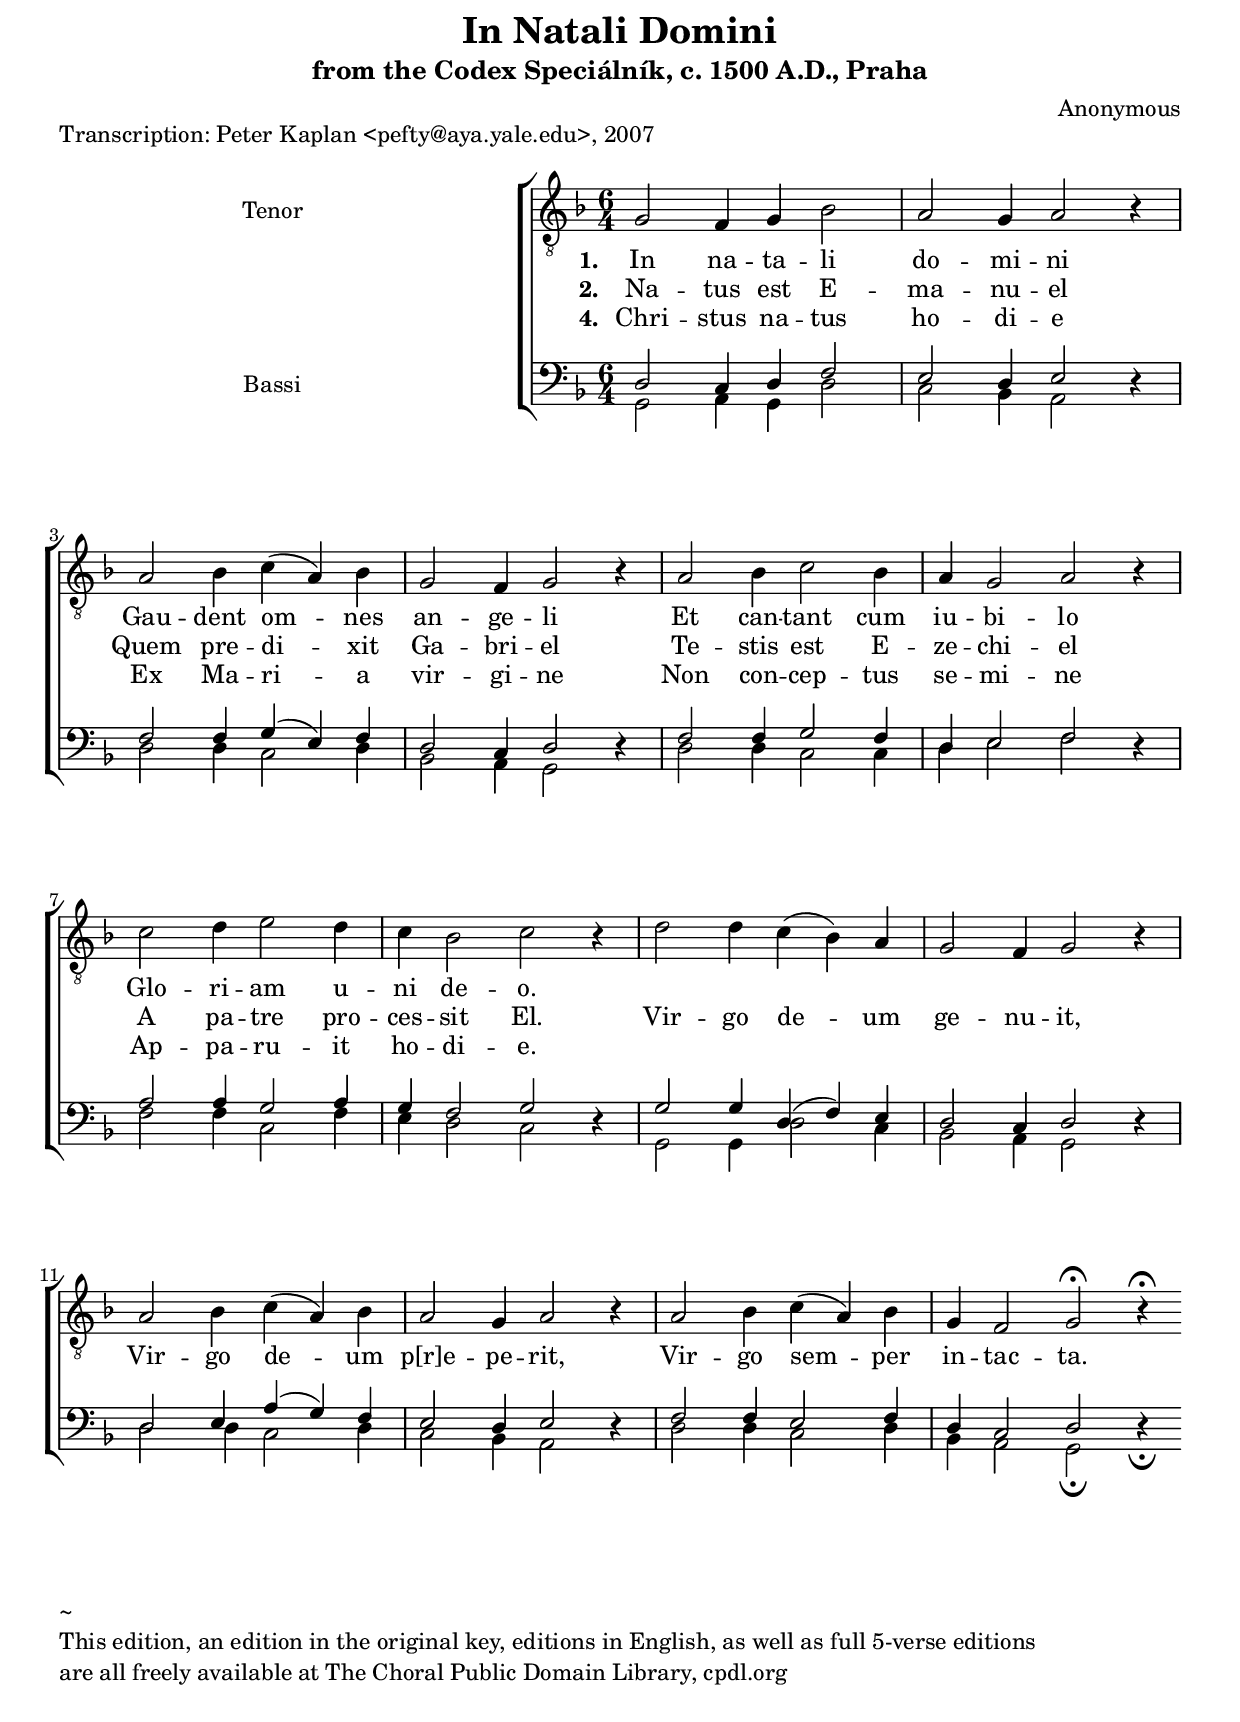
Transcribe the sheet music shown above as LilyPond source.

     \version "2.10.10"
\paper {
  between-system-space = 2.5\cm
  between-system-padding = #1
  ragged-bottom=##f
  ragged-last-bottom=##f
  bottom-margin = 1\cm
  top-margin = 0.1\cm
  system-count = #4
  systemSeparatorMarkup = ""
}
\layout {
  indent = 80.0\mm
}
\header {
    title = "In Natali Domini"
    subtitle = "from the Codex Speciálník, c. 1500 A.D., Praha"
    composer = "Anonymous"
    date = "c. 1500 A.D."
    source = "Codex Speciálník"
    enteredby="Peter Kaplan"
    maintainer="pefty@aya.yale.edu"
    piece ="Transcription: Peter Kaplan <pefty@aya.yale.edu>, 2007"
    texidoc = "Any modern transcription of Early music suffers from some necessary flaws.  But in this case additional errors may have crept in in my dictation of this piece from the Hilliard Ensemble recording (1995) thereof.  Please forgive these errors, as I had no source against which to check my work.  If errors are found, please notify me so that I can submit a corrected version.

Translation of text:
On the birthday of the L-rd
  let all the angels praise
  and sing with jubilation:
  glory to the one G-d.
     A Virgin bore G-d,
     A Virgin would prepare G-d,
     A Virgin ever chaste.
Emanuel is born,
  whom Gabriel foretold,
  Ezekiel is a witness,
  from the Father proceeded El.
     A Virgin bore G-d,
     A Virgin would prepare G-d,
     A Virgin ever chaste.
Christ is born today
  from the virgin Mary,
  not conceived by seed,     
  he appeared today.
     A Virgin bore G-d,
     A Virgin would prepare G-d,
     A Virgin ever chaste."

}

     \score { 
         <<
        \new ChoirStaff 
         <<
        \new Staff = tenor <<
               {  
        \clef "G_8" 
        \key d \minor 
        \time 6/4 
        \set Staff.midiInstrument = "synth voice"
        \set Staff.vocalName = "Tenor  "
        \transpose a d
        \new Voice = "tenor" {
        d'2 c'4 d'4 f'2
        e'2 d'4 e'2 r4
        \break
        e'2 f'4 g'( e') f'
        d'2 c'4 d'2 r4
        e'2 f'4 g'2 f'4
        e'4 d'2 e'2 r4
        g'2 a'4 b'2 a'4
        g'4 f'2 g'2 r4
        a'2 a'4 g'( f') e'
        d'2 c'4 d'2 r4
        \break
        e'2 f'4 g'( e') f'
        e'2 d'4 e'2 r4 
        e'2 f'4 g'( e') f'
        d'4 c'2 d'2
        \fermata
        r4 
        \fermata
        \bar ":|"
}
}
>>
\new Lyrics 
\lyricsto "tenor"
        { 
        \set stanza = "1. " 
        In na -- ta -- li
        do -- mi -- ni
        Gau -- dent om -- nes
        an -- ge -- li
        Et can -- tant cum
        iu -- bi -- lo
        Glo -- ri -- am u --
        ni de -- o.
} 
\new Lyrics 
\lyricsto "tenor"
       { 
        \set stanza = "2. " 
        Na -- tus est E --
        ma -- nu -- el
        Quem pre -- di -- xit
        Ga -- bri -- el
        Te -- stis est E -- 
        ze -- chi -- el
        A pa -- tre pro --
        ces -- sit El.
        Vir -- go de -- um
        ge -- nu -- it,
        Vir -- go de -- um 
        p[r]e -- pe -- rit,
        Vir -- go sem -- per
        in -- tac -- ta.
}
\new Lyrics 
\lyricsto "tenor"
        { 
        \set stanza = "4. " 
        Chri -- stus na -- tus
        ho -- di -- e
        Ex Ma -- ri -- a
        vir -- gi -- ne
        Non con -- cep -- tus
        se -- mi -- ne
        Ap -- pa -- ru -- it
        ho -- di -- e.
 }



        \new Staff = bassi <<
               {  
        \clef bass 
        \key d \minor 
        \time 6/4 
        \stemUp
        \set Staff.midiInstrument = "synth voice"
        \set Staff.vocalName = "Bassi  "
        \transpose a d
        \new Voice = bari {
        \stemUp
        a2 g4 a4 c'2
        b2 a4 b2 s4
        \break
        c'2 c'4 d'^( b) c'
        a2 g4 a2 s4
        c'2 c'4 d'2 c'4
        a4 b2 c'2 r4
        e'2 e'4 d'2 e'4
        d'4 c'2 d'2 s4
        d'2 d'4 a^( c') b
        a2 g4 a2 s4
        \break
        a2 b4 e'^( d') c'
        b2 a4 b2 s4
        c'2 c'4 b2 c'4
        a4 g2 a2
        s4 
        \bar ":|"
}
 }
\\
{       
        \clef bass 
        \key d \minor 
        \time 6/4 
        \stemDown
        \transpose a d
        \new Voice = bass {
        \stemDown
        d2 e4 d4 a2
        g2 f4 e2 r4
        \break
        a2 a4 g2 a4
        f2 e4 d2 r4
        a2 a4 g2 g4
        a4 b2 c'2 s4
        c'2 c'4 g2 c'4
        b4 a2 g2 r4
        d2 d4 a2 g4
        f2 e4 d2 r4
        \break
        a2 a4 g2 a4
        g2 f4 e2 r4
        a2 a4 g2 a4
        f4 e2 d2        
        _\fermata
        r4 
        _\fermata
        \bar ":|"
}
}
  >>
 >>
>>
        
     }
\markup{\column{\line{ ~ } \line{This edition, an edition in the original key, editions in English, as well as full 5-verse editions } \line{are all freely available at The Choral Public Domain Library, cpdl.org}} 
} 

